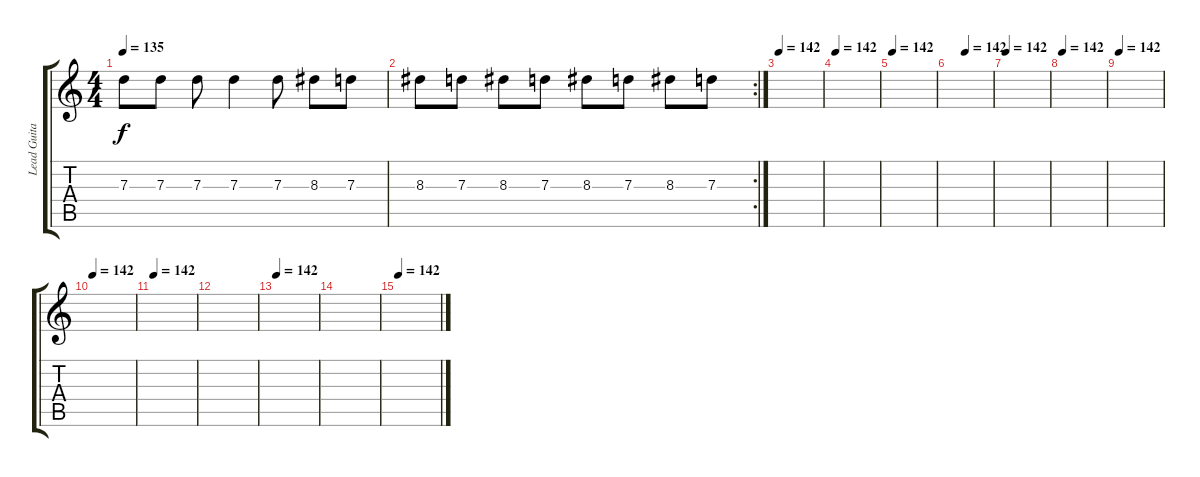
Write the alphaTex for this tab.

\track ("Lead Guitar" "Lead Guita") {instrument distortionguitar}
\staff {score tabs}
\tuning (E4 B3 G3 D3 A2 E2) {hide}
\ts (4 4)
\tempo 135
\clef g2
\ks c
7.3.8{dy f} 7.3.8 7.3.8 7.3.4 7.3.8 8.3.8 7.3.8 |
\rc 2
8.3.8 7.3.8 8.3.8 7.3.8 8.3.8 7.3.8 8.3.8 7.3.8 |
\tempo 142
|
\tempo 142
|
\tempo 142
|
\tempo (142 0.375)
|
\tempo 142
|
\tempo 142
|
\tempo 142
|
\tempo 142
|
\tempo 142
|
|
\tempo 142
|
|
\tempo 142
